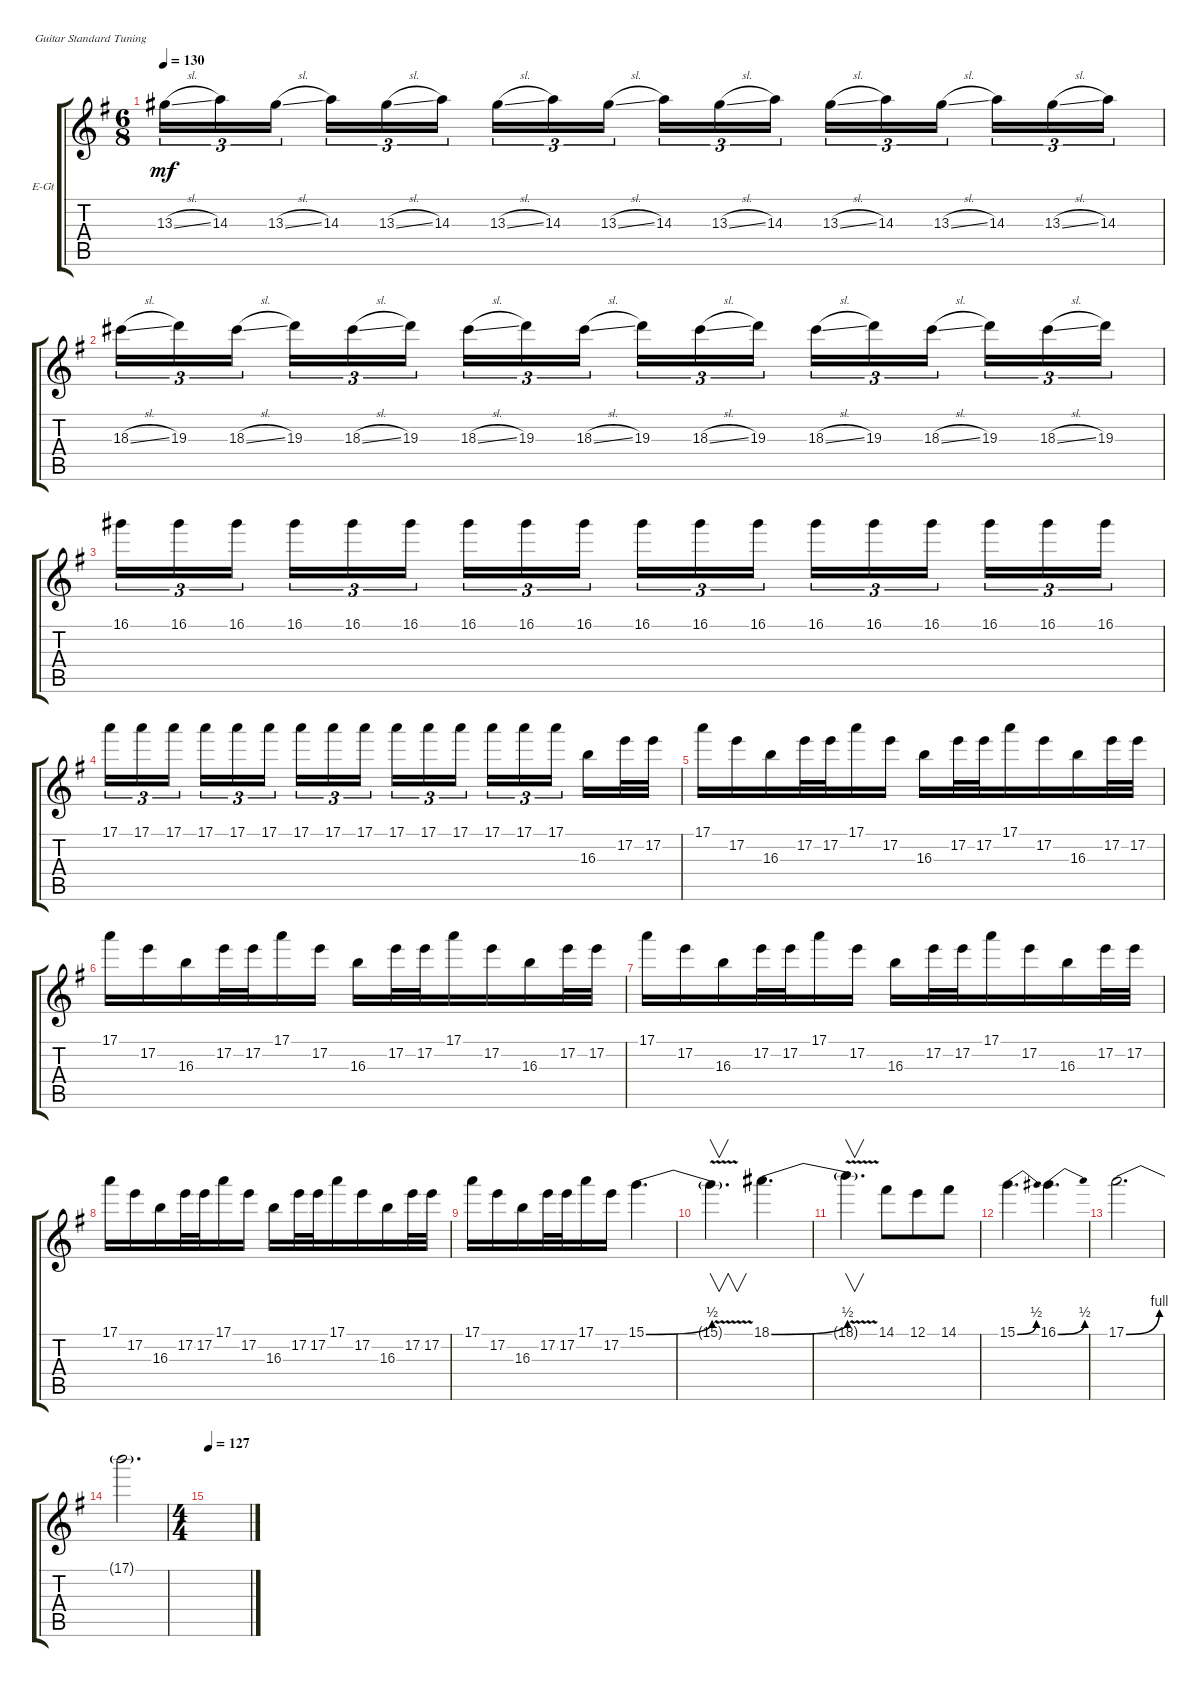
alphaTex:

\bracketExtendMode groupsimilarinstruments
\firstSystemTrackNameOrientation horizontal
\otherSystemsTrackNameOrientation horizontal
\track ("guitar drive (Artur Potemkin)" "E-Gt") {instrument electricguitarclean}
\staff {score tabs}
\tuning (E4 B3 G3 D3 A2 E2)
\ts (6 8)
\tempo 130
\clef g2
\scale
0.333333
\ks eminor
13.3{sl}.16{tu (3 2) dy mf} 14.3.16{tu (3 2)} 13.3{sl}.16{tu (3 2)} 14.3.16{tu (3 2)} 13.3{sl}.16{tu (3 2)} 14.3.16{tu (3 2)} 13.3{sl}.16{tu (3 2)} 14.3.16{tu (3 2)} 13.3{sl}.16{tu (3 2)} 14.3.16{tu (3 2)} 13.3{sl}.16{tu (3 2)} 14.3.16{tu (3 2)} 13.3{sl}.16{tu (3 2)} 14.3.16{tu (3 2)} 13.3{sl}.16{tu (3 2)} 14.3.16{tu (3 2)} 13.3{sl}.16{tu (3 2)} 14.3.16{tu (3 2)} |
\scale
0.333333 18.3{sl}.16{tu (3 2)} 19.3.16{tu (3 2)} 18.3{sl}.16{tu (3 2)} 19.3.16{tu (3 2)} 18.3{sl}.16{tu (3 2)} 19.3.16{tu (3 2)} 18.3{sl}.16{tu (3 2)} 19.3.16{tu (3 2)} 18.3{sl}.16{tu (3 2)} 19.3.16{tu (3 2)} 18.3{sl}.16{tu (3 2)} 19.3.16{tu (3 2)} 18.3{sl}.16{tu (3 2)} 19.3.16{tu (3 2)} 18.3{sl}.16{tu (3 2)} 19.3.16{tu (3 2)} 18.3{sl}.16{tu (3 2)} 19.3.16{tu (3 2)} |
\scale
0.333333 16.1.16{tu (3 2)} 16.1.16{tu (3 2)} 16.1.16{tu (3 2)} 16.1.16{tu (3 2)} 16.1.16{tu (3 2)} 16.1.16{tu (3 2)} 16.1.16{tu (3 2)} 16.1.16{tu (3 2)} 16.1.16{tu (3 2)} 16.1.16{tu (3 2)} 16.1.16{tu (3 2)} 16.1.16{tu (3 2)} 16.1.16{tu (3 2)} 16.1.16{tu (3 2)} 16.1.16{tu (3 2)} 16.1.16{tu (3 2)} 16.1.16{tu (3 2)} 16.1.16{tu (3 2)} |
\scale
0.333333 17.1.16{tu (3 2)} 17.1.16{tu (3 2)} 17.1.16{tu (3 2)} 17.1.16{tu (3 2)} 17.1.16{tu (3 2)} 17.1.16{tu (3 2)} 17.1.16{tu (3 2)} 17.1.16{tu (3 2)} 17.1.16{tu (3 2)} 17.1.16{tu (3 2)} 17.1.16{tu (3 2)} 17.1.16{tu (3 2)} 17.1.16{tu (3 2)} 17.1.16{tu (3 2)} 17.1.16{tu (3 2)} 16.3.16 17.2.32 17.2.32 |
\scale
0.333333 17.1.16 17.2.16 16.3.16 17.2.32 17.2.32 17.1.16 17.2.16 16.3.16 17.2.32 17.2.32 17.1.16 17.2.16 16.3.16 17.2.32 17.2.32 |
\scale
0.333333 17.1.16 17.2.16 16.3.16 17.2.32 17.2.32 17.1.16 17.2.16 16.3.16 17.2.32 17.2.32 17.1.16 17.2.16 16.3.16 17.2.32 17.2.32 |
\scale
0.333333 17.1.16 17.2.16 16.3.16 17.2.32 17.2.32 17.1.16 17.2.16 16.3.16 17.2.32 17.2.32 17.1.16 17.2.16 16.3.16 17.2.32 17.2.32 |
\scale
0.333333 17.1.16 17.2.16 16.3.16 17.2.32 17.2.32 17.1.16 17.2.16 16.3.16 17.2.32 17.2.32 17.1.16 17.2.16 16.3.16 17.2.32 17.2.32 |
\scale
0.333333 17.1.16 17.2.16 16.3.16 17.2.32 17.2.32 17.1.16 17.2.16 15.1{be (bend 0 0 23.4 2)}.4{d} |
\scale
0.333333 15.1{v t}.4{v d} 18.1{be (bend 0 0 14.399999999999999 2)}.4{d} |
\scale
0.333333 18.1{v t}.4{v d} 14.1.8 12.1.8 14.1.8 |
\scale
0.333333 15.1{be (bend 0 0 14.399999999999999 2)}.4{d} 16.1{be (bend 0 0 15 2)}.4{d} |
\scale
0.333333 17.1{be (bend 0 0 15 4)}.2{d} |
\scale
0.256303 17.1{t}.2{d} |
\ts (4 4)
\beaming (8 2 2 2 2)
\tempo 127
\scale
0.487395 |
\scale
0.256303
